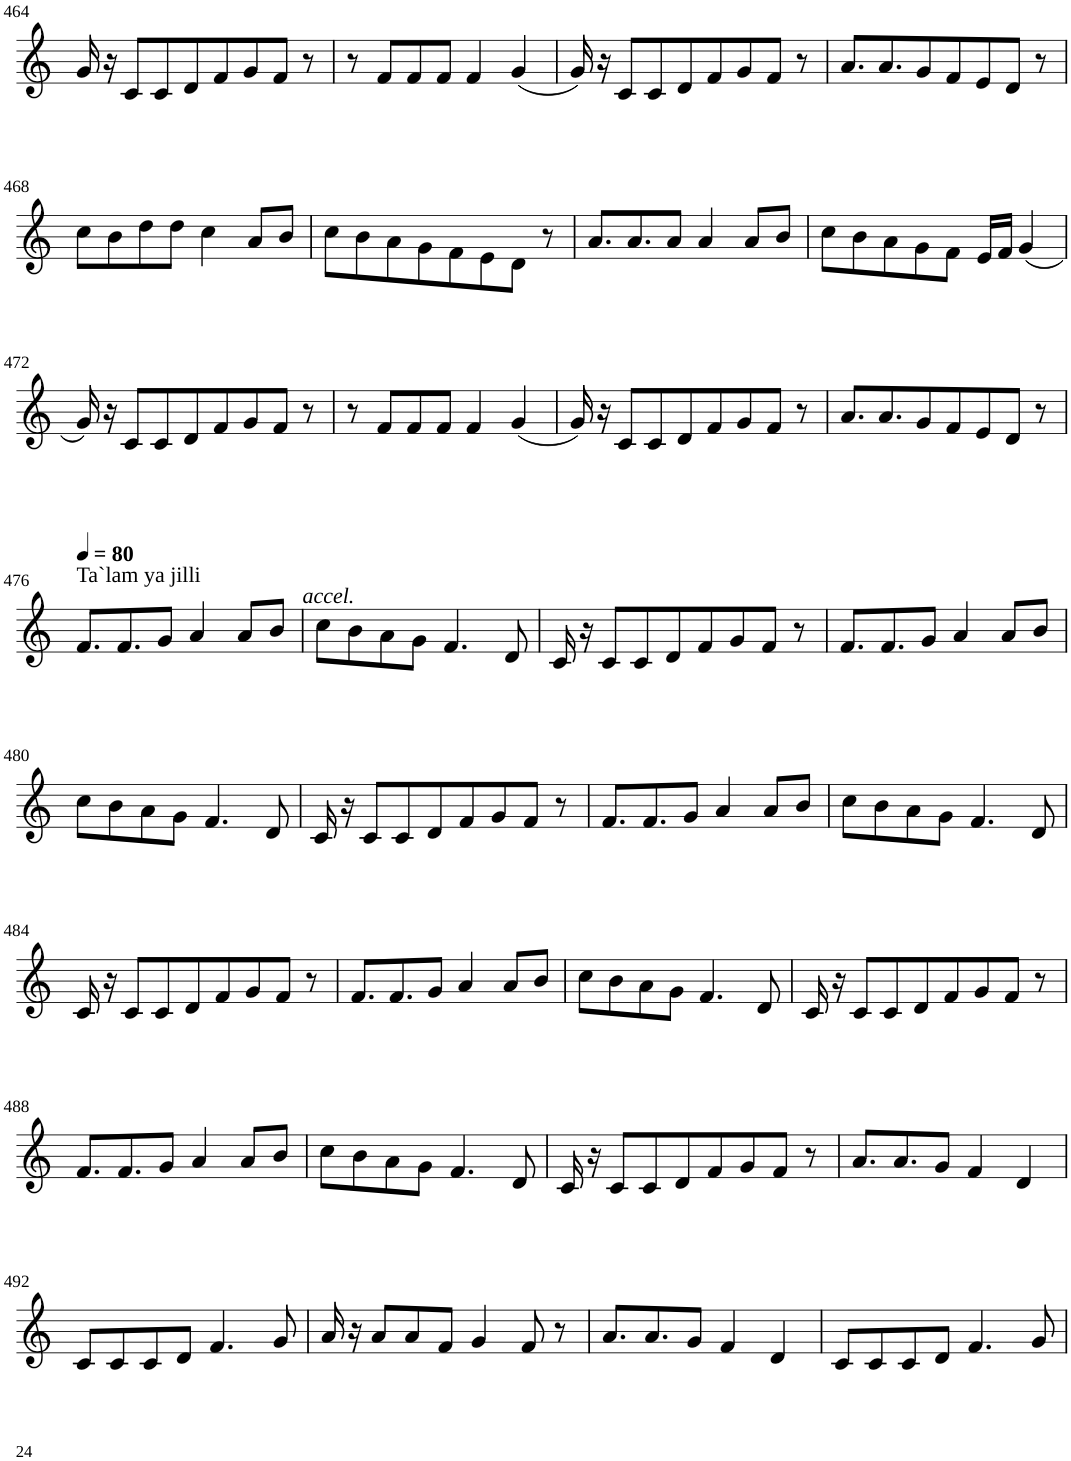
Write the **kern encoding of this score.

**kern
*part1
*staff1
*I"Violin
!!LO:PB:g=z
*clefG2
*k[]
*C:
*M8/8
=464
16g/
16r
8c/L
8c/
8d/
8f/
8g/
8f/J
8r
=465
8r
8f/L
8f/
8f/J
4f/
(4g/
=466
16g/)
16r
8c/L
8c/
8d/
8f/
8g/
8f/J
8r
=467
8.a/L
8.a/
8g/
8f/
8e/
8d/J
8r
!!LO:LB:g=z
=468
8cc\L
8b\
8dd\
8dd\J
4cc\
8a/L
8b/J
=469
8cc\L
8b\
8a\
8g\
8f\
8e\
8d\J
8r
=470
8.a/L
8.a/
8a/J
4a/
8a/L
8b/J
=471
8cc\L
8b\
8a\
8g\
8f\J
16e/LL
16f/JJ
(4g/
!!LO:LB:g=z
=472
16g/)
16r
8c/L
8c/
8d/
8f/
8g/
8f/J
!LO:TX:b:i:t=accel.
8r
=473
8r
8f/L
8f/
8f/J
4f/
(4g/
=474
16g/)
16r
8c/L
8c/
8d/
8f/
8g/
8f/J
8r
=475
8.a/L
8.a/
8g/
8f/
8e/
8d/J
8r
!!LO:LB:g=z
=476
*MM80
!LO:TX:a:t=Ta`lam ya jilli
8.f/L
8.f/
8g/J
4a/
8a/L
8b/J
=477
8cc\L
8b\
8a\
8g\J
4.f/
8d/
=478
16c/
16r
8c/L
8c/
8d/
8f/
8g/
8f/J
8r
=479
8.f/L
8.f/
8g/J
4a/
8a/L
8b/J
!!LO:LB:g=z
=480
8cc\L
8b\
8a\
8g\J
4.f/
8d/
=481
16c/
16r
8c/L
8c/
8d/
8f/
8g/
8f/J
8r
=482
8.f/L
8.f/
8g/J
4a/
8a/L
8b/J
=483
8cc\L
8b\
8a\
8g\J
4.f/
8d/
!!LO:LB:g=z
=484
16c/
16r
8c/L
8c/
8d/
8f/
8g/
8f/J
8r
=485
8.f/L
8.f/
8g/J
4a/
8a/L
8b/J
=486
8cc\L
8b\
8a\
8g\J
4.f/
8d/
=487
16c/
16r
8c/L
8c/
8d/
8f/
8g/
8f/J
8r
!!LO:LB:g=z
=488
8.f/L
8.f/
8g/J
4a/
8a/L
8b/J
=489
8cc\L
8b\
8a\
8g\J
4.f/
8d/
=490
16c/
16r
8c/L
8c/
8d/
8f/
8g/
8f/J
8r
=491
8.a/L
8.a/
8g/J
4f/
4d/
!!LO:LB:g=z
=492
8c/L
8c/
8c/
8d/J
4.f/
8g/
=493
16a/
16r
8a/L
8a/
8f/J
4g/
8f/
8r
=494
8.a/L
8.a/
8g/J
4f/
4d/
=495
8c/L
8c/
8c/
8d/J
4.f/
8g/
=
*-
